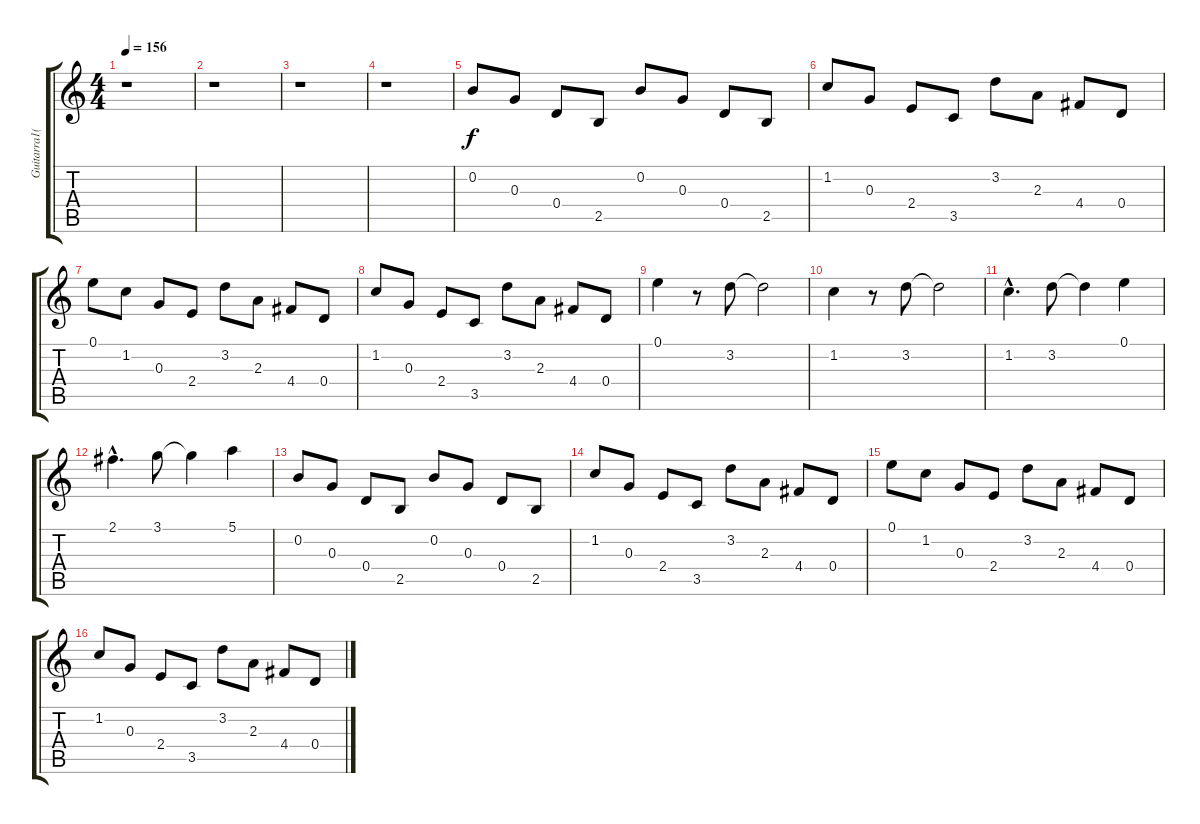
\track ("Guitarra1(Robe)" "Guitarra1(") {instrument electricguitarclean}
\staff {score tabs}
\tuning (E4 B3 G3 D3 A2 E2) {hide}
\ts (4 4)
\tempo 156
\clef g2
\ks c
r.1{dy f} |
r.1 |
r.1 |
r.1 |
0.2.8 0.3.8 0.4.8 2.5.8 0.2.8 0.3.8 0.4.8 2.5.8 |
1.2.8 0.3.8 2.4.8 3.5.8 3.2.8 2.3.8 4.4.8 0.4.8 |
0.1.8 1.2.8 0.3.8 2.4.8 3.2.8 2.3.8 4.4.8 0.4.8 |
1.2.8 0.3.8 2.4.8 3.5.8 3.2.8 2.3.8 4.4.8 0.4.8 |
0.1.4 r.8 3.2.8 3.2{t}.2 |
1.2.4 r.8 3.2.8 3.2{t}.2 |
1.2{hac}.4{d} 3.2.8 3.2{t}.4 0.1.4 |
2.1{hac}.4{d} 3.1.8 3.1{t}.4 5.1.4 |
0.2.8 0.3.8 0.4.8 2.5.8 0.2.8 0.3.8 0.4.8 2.5.8 |
1.2.8 0.3.8 2.4.8 3.5.8 3.2.8 2.3.8 4.4.8 0.4.8 |
0.1.8 1.2.8 0.3.8 2.4.8 3.2.8 2.3.8 4.4.8 0.4.8 |
1.2.8 0.3.8 2.4.8 3.5.8 3.2.8 2.3.8 4.4.8 0.4.8
